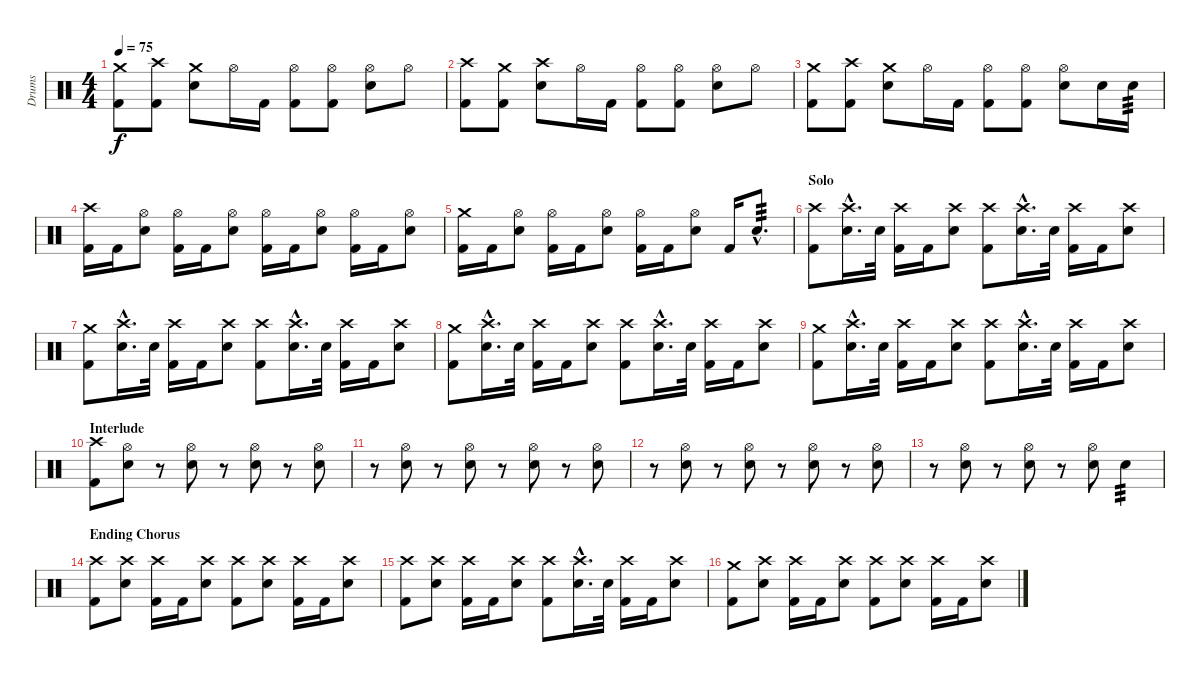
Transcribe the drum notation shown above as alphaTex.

\track ("Drums" "Drums") {instrument percussion}
\staff {score}
\articulation defaults
\ts (4 4)
\tempo 75
\clef neutral
\ks c
("Crash medium (hit)" "Kick (hit) 2").8{dy f} ("Crash high (hit)" "Kick (hit) 2").8 ("Crash medium (hit)" "Electric Snare (hit)").8 "Hi-Hat (open)".16 "Kick (hit) 2".16 ("Hi-Hat (open)" "Kick (hit) 2").8 ("Hi-Hat (open)" "Kick (hit) 2").8 ("Hi-Hat (open)" "Electric Snare (hit)").8 "Hi-Hat (open)".8 |
("Crash high (hit)" "Kick (hit) 2").8 ("Crash medium (hit)" "Kick (hit) 2").8 ("Crash high (hit)" "Electric Snare (hit)").8 "Hi-Hat (open)".16 "Kick (hit) 2".16 ("Hi-Hat (open)" "Kick (hit) 2").8 ("Hi-Hat (open)" "Kick (hit) 2").8 ("Hi-Hat (open)" "Electric Snare (hit)").8 "Hi-Hat (open)".8 |
("Crash medium (hit)" "Kick (hit) 2").8 ("Crash high (hit)" "Kick (hit) 2").8 ("Crash medium (hit)" "Electric Snare (hit)").8 "Hi-Hat (open)".16 "Kick (hit) 2".16 ("Hi-Hat (open)" "Kick (hit) 2").8 ("Hi-Hat (open)" "Kick (hit) 2").8 ("Hi-Hat (open)" "Electric Snare (hit)").8 "Electric Snare (hit)".16 "Electric Snare (hit)".16{tp 3} |
("Crash high (hit)" "Kick (hit) 2").16 "Kick (hit) 2".16 ("Hi-Hat (open)" "Electric Snare (hit)").8 ("Hi-Hat (open)" "Kick (hit) 2").16 "Kick (hit) 2".16 ("Hi-Hat (open)" "Electric Snare (hit)").8 ("Hi-Hat (open)" "Kick (hit) 2").16 "Kick (hit) 2".16 ("Hi-Hat (open)" "Electric Snare (hit)").8 ("Hi-Hat (open)" "Kick (hit) 2").16 "Kick (hit) 2".16 ("Hi-Hat (open)" "Electric Snare (hit)").8 |
("Crash medium (hit)" "Kick (hit) 2").16 "Kick (hit) 2".16 ("Hi-Hat (open)" "Electric Snare (hit)").8 ("Hi-Hat (open)" "Kick (hit) 2").16 "Kick (hit) 2".16 ("Hi-Hat (open)" "Electric Snare (hit)").8 ("Hi-Hat (open)" "Kick (hit) 2").16 "Kick (hit) 2".16 ("Hi-Hat (open)" "Electric Snare (hit)").8 "Kick (hit) 2".16 "Electric Snare (hit)"{hac}.8{d tp 3} |
\section ("" "Solo")
("Crash high (hit)" "Kick (hit) 2").8 ("Crash high (hit)"{hac} "Electric Snare (hit)"{hac}).16{d} "Electric Snare (hit)".32 ("Crash high (hit)" "Kick (hit) 2").16 "Kick (hit) 2".16 ("Crash high (hit)" "Electric Snare (hit)").8 ("Crash high (hit)" "Kick (hit) 2").8 ("Crash high (hit)"{hac} "Electric Snare (hit)"{hac}).16{d} "Electric Snare (hit)".32 ("Crash high (hit)" "Kick (hit) 2").16 "Kick (hit) 2".16 ("Crash high (hit)" "Electric Snare (hit)").8 |
("Crash medium (hit)" "Kick (hit) 2").8 ("Crash high (hit)"{hac} "Electric Snare (hit)"{hac}).16{d} "Electric Snare (hit)".32 ("Crash high (hit)" "Kick (hit) 2").16 "Kick (hit) 2".16 ("Crash high (hit)" "Electric Snare (hit)").8 ("Crash high (hit)" "Kick (hit) 2").8 ("Crash high (hit)"{hac} "Electric Snare (hit)"{hac}).16{d} "Electric Snare (hit)".32 ("Crash high (hit)" "Kick (hit) 2").16 "Kick (hit) 2".16 ("Crash high (hit)" "Electric Snare (hit)").8 |
("Crash medium (hit)" "Kick (hit) 2").8 ("Crash high (hit)"{hac} "Electric Snare (hit)"{hac}).16{d} "Electric Snare (hit)".32 ("Crash high (hit)" "Kick (hit) 2").16 "Kick (hit) 2".16 ("Crash high (hit)" "Electric Snare (hit)").8 ("Crash high (hit)" "Kick (hit) 2").8 ("Crash high (hit)"{hac} "Electric Snare (hit)"{hac}).16{d} "Electric Snare (hit)".32 ("Crash high (hit)" "Kick (hit) 2").16 "Kick (hit) 2".16 ("Crash high (hit)" "Electric Snare (hit)").8 |
("Crash medium (hit)" "Kick (hit) 2").8 ("Crash high (hit)"{hac} "Electric Snare (hit)"{hac}).16{d} "Electric Snare (hit)".32 ("Crash high (hit)" "Kick (hit) 2").16 "Kick (hit) 2".16 ("Crash high (hit)" "Electric Snare (hit)").8 ("Crash high (hit)" "Kick (hit) 2").8 ("Crash high (hit)"{hac} "Electric Snare (hit)"{hac}).16{d} "Electric Snare (hit)".32 ("Crash high (hit)" "Kick (hit) 2").16 "Kick (hit) 2".16 ("Crash high (hit)" "Electric Snare (hit)").8 |
\section ("" "Interlude")
("Crash high (hit)" "Kick (hit) 2").8 ("Hi-Hat (open)" "Electric Snare (hit)").8 r.8 ("Hi-Hat (open)" "Electric Snare (hit)").8 r.8 ("Hi-Hat (open)" "Electric Snare (hit)").8 r.8 ("Hi-Hat (open)" "Electric Snare (hit)").8 |
r.8 ("Hi-Hat (open)" "Electric Snare (hit)").8 r.8 ("Hi-Hat (open)" "Electric Snare (hit)").8 r.8 ("Hi-Hat (open)" "Electric Snare (hit)").8 r.8 ("Hi-Hat (open)" "Electric Snare (hit)").8 |
r.8 ("Hi-Hat (open)" "Electric Snare (hit)").8 r.8 ("Hi-Hat (open)" "Electric Snare (hit)").8 r.8 ("Hi-Hat (open)" "Electric Snare (hit)").8 r.8 ("Hi-Hat (open)" "Electric Snare (hit)").8 |
r.8 ("Hi-Hat (open)" "Electric Snare (hit)").8 r.8 ("Hi-Hat (open)" "Electric Snare (hit)").8 r.8 ("Hi-Hat (open)" "Electric Snare (hit)").8 "Electric Snare (hit)".4{tp 3} |
\section ("" "Ending Chorus")
("Crash high (hit)" "Kick (hit) 2").8 ("Crash high (hit)" "Electric Snare (hit)").8 ("Crash high (hit)" "Kick (hit) 2").16 "Kick (hit) 2".16 ("Crash high (hit)" "Electric Snare (hit)").8 ("Crash high (hit)" "Kick (hit) 2").8 ("Crash high (hit)" "Electric Snare (hit)").8 ("Crash high (hit)" "Kick (hit) 2").16 "Kick (hit) 2".16 ("Crash high (hit)" "Electric Snare (hit)").8 |
("Crash high (hit)" "Kick (hit) 2").8 ("Crash high (hit)" "Electric Snare (hit)").8 ("Crash high (hit)" "Kick (hit) 2").16 "Kick (hit) 2".16 ("Crash high (hit)" "Electric Snare (hit)").8 ("Crash high (hit)" "Kick (hit) 2").8 ("Crash high (hit)"{hac} "Electric Snare (hit)"{hac}).16{d} "Electric Snare (hit)".32 ("Crash high (hit)" "Kick (hit) 2").16 "Kick (hit) 2".16 ("Crash high (hit)" "Electric Snare (hit)").8 |
("Crash medium (hit)" "Kick (hit) 2").8 ("Crash high (hit)" "Electric Snare (hit)").8 ("Crash high (hit)" "Kick (hit) 2").16 "Kick (hit) 2".16 ("Crash high (hit)" "Electric Snare (hit)").8 ("Crash high (hit)" "Kick (hit) 2").8 ("Crash high (hit)" "Electric Snare (hit)").8 ("Crash high (hit)" "Kick (hit) 2").16 "Kick (hit) 2".16 ("Crash high (hit)" "Electric Snare (hit)").8
